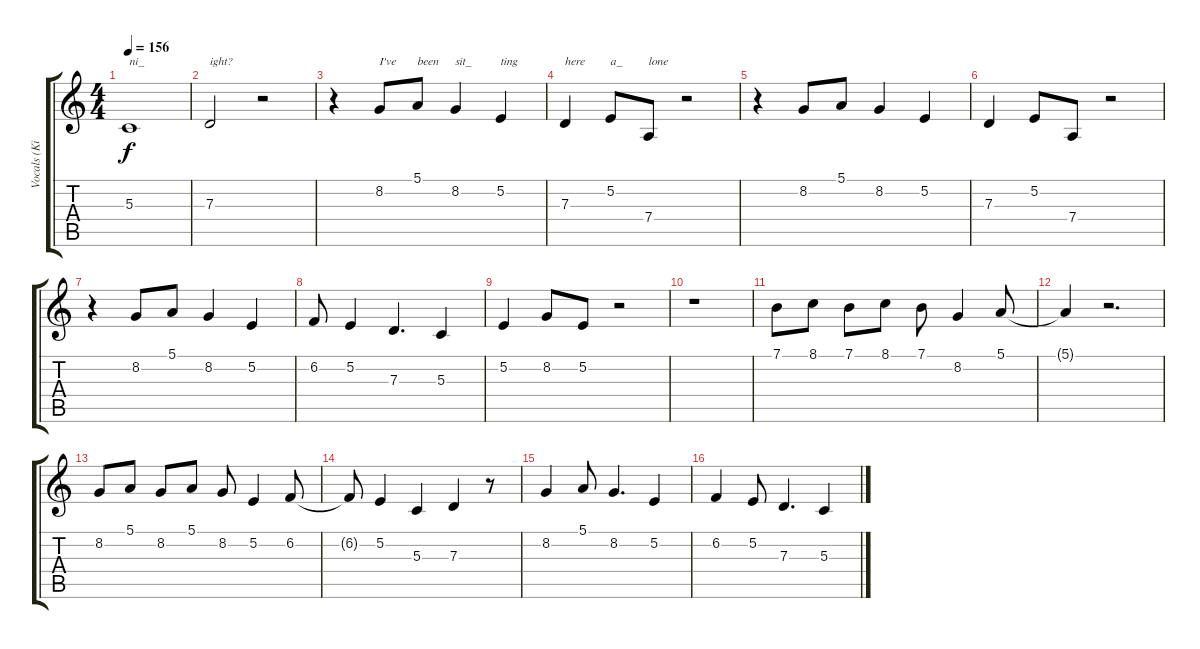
\track ("Vocals (Kim)" "Vocals (Ki") {instrument stringensemble1}
\staff {score tabs}
\tuning (E4 B3 G3 D3 A2 E2) {hide}
\ts (4 4)
\tempo 156
\clef g2
\ks c
5.3.1{txt "ni_" dy f} |
7.3.2{txt "ight?"} r.2 |
r.4 8.2.8{txt "I've"} 5.1.8{txt "been"} 8.2.4{txt "sit_"} 5.2.4{txt "ting"} |
7.3.4{txt "here"} 5.2.8{txt "a_"} 7.4.8{txt "lone"} r.2 |
r.4 8.2.8 5.1.8 8.2.4 5.2.4 |
7.3.4 5.2.8 7.4.8 r.2 |
r.4 8.2.8 5.1.8 8.2.4 5.2.4 |
6.2.8 5.2.4 7.3.4{d} 5.3.4 |
5.2.4 8.2.8 5.2.8 r.2 |
r.1 |
7.1.8 8.1.8 7.1.8 8.1.8 7.1.8 8.2.4 5.1.8 |
5.1{t}.4 r.2{d} |
8.2.8 5.1.8 8.2.8 5.1.8 8.2.8 5.2.4 6.2.8 |
6.2{t}.8 5.2.4 5.3.4 7.3.4 r.8 |
8.2.4 5.1.8 8.2.4{d} 5.2.4 |
6.2.4 5.2.8 7.3.4{d} 5.3.4
